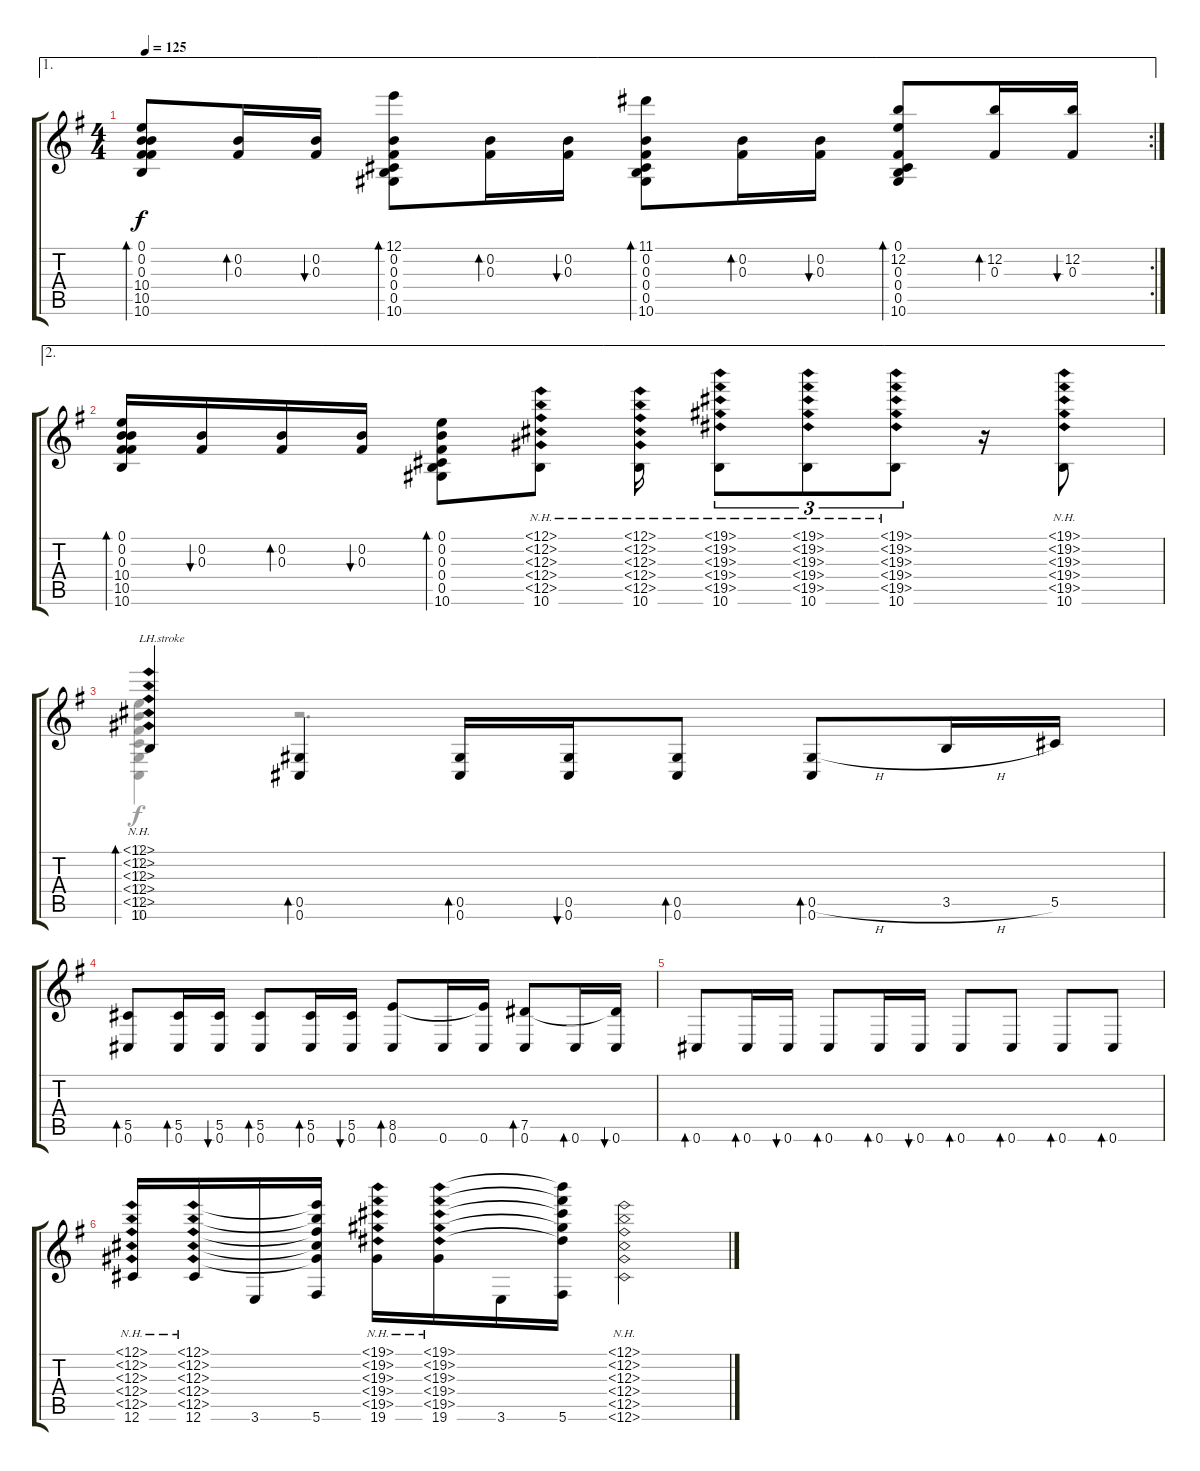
\track "" {instrument acousticguitarsteel}
\staff {score tabs}
\tuning (E4 B3 Gb3 Db3 Ab2 Db2) {hide}
\voice
\ae 1
\rc 2
\ts (4 4)
\tempo 125
\clef g2
\ks g
(0.1 0.2 0.3 10.4 10.5 10.6).8{bd 30 dy f} (0.2 0.3).16{bd 30} (0.2 0.3).16{bu 30} (12.1 0.2 0.3 0.4 0.5 10.6).8{bd 30} (0.2 0.3).16{bd 30} (0.2 0.3).16{bu 30} (11.1 0.2 0.3 0.4 0.5 10.6).8{bd 30} (0.2 0.3).16{bd 30} (0.2 0.3).16{bu 30} (0.1 12.2 0.3 0.4 0.5 10.6).8{bd 30} (12.2 0.3).16{bd 30} (12.2 0.3).16{bu 30} |
\ae 2
(0.1 0.2 0.3 10.4 10.5 10.6).16{bd 30} (0.2 0.3).16{bu 30} (0.2 0.3).16{bd 30} (0.2 0.3).16{bu 30} (0.1 0.2 0.3 0.4 0.5 10.6).8{bd 30} (12.1{nh} 12.2{nh} 12.3{nh} 12.4{nh} 12.5{nh} 10.6).8 (12.1{nh} 12.2{nh} 12.3{nh} 12.4{nh} 12.5{nh} 10.6).16 (19.1{nh} 19.2{nh} 19.3{nh} 19.4{nh} 19.5{nh} 10.6).8{tu (3 2)} (19.1{nh} 19.2{nh} 19.3{nh} 19.4{nh} 19.5{nh} 10.6).8{tu (3 2)} (19.1{nh} 19.2{nh} 19.3{nh} 19.4{nh} 19.5{nh} 10.6).8{tu (3 2)} r.16 (19.1{nh} 19.2{nh} 19.3{nh} 19.4{nh} 19.5{nh} 10.6).8 |
(12.1{nh} 12.2{nh} 12.3{nh} 12.4{nh} 12.5{nh} 10.6).4{bd 60 txt "LH.stroke"} (0.5 0.6).4{bd 30 txt ""} (0.5 0.6).16{bd 30 txt ""} (0.5 0.6).16{bu 30} (0.5 0.6).8{bd 30} (0.5{h} 0.6).8{bd 30 txt ""} 3.5{h}.16 5.5.16 |
(5.5 0.6).8{bd 30 txt ""} (5.5 0.6).16{bd 30} (5.5 0.6).16{bu 30} (5.5 0.6).8{bd 30 txt ""} (5.5 0.6).16{bd 30} (5.5 0.6).16{bu 30} (8.5 0.6).8{bd 30 txt ""} 0.6.16 (8.5{t} 0.6).16 (7.5 0.6).8{bd 30 txt ""} 0.6.16{bd 30} (7.5{t} 0.6).16{bu 30} |
0.6.8{bd 30 txt ""} 0.6.16{bd 30} 0.6.16{bu 30} 0.6.8{bd 30 txt ""} 0.6.16{bd 30} 0.6.16{bu 30} 0.6.8{bd 30 txt ""} 0.6.8{bd 30} 0.6.8{bd 30 txt ""} 0.6.8{bd 30} |
(12.1{nh} 12.2{nh} 12.3{nh} 12.4{nh} 12.5{nh} 12.6).16 (12.1{nh} 12.2{nh} 12.3{nh} 12.4{nh} 12.5{nh} 12.6).16 3.6.16 (12.1{t} 12.2{t} 12.3{t} 12.4{t} 12.5{t} 5.6).16 (19.1{nh} 19.2{nh} 19.3{nh} 19.4{nh} 19.5{nh} 19.6).16 (19.1{nh} 19.2{nh} 19.3{nh} 19.4{nh} 19.5{nh} 19.6).16 3.6.16 (19.1{t} 19.2{t} 19.3{t} 19.4{t} 19.5{t} 5.6).16 (12.1{nh} 12.2{nh} 12.3{nh} 12.4{nh} 12.5{nh} 12.6{nh}).2
\voice
\clef g2
\ottava regular
\simile none
\ks g
|
|
(0.1 0.2 0.3 0.4 0.5 0.6).4 r.2{d} |
|
|
